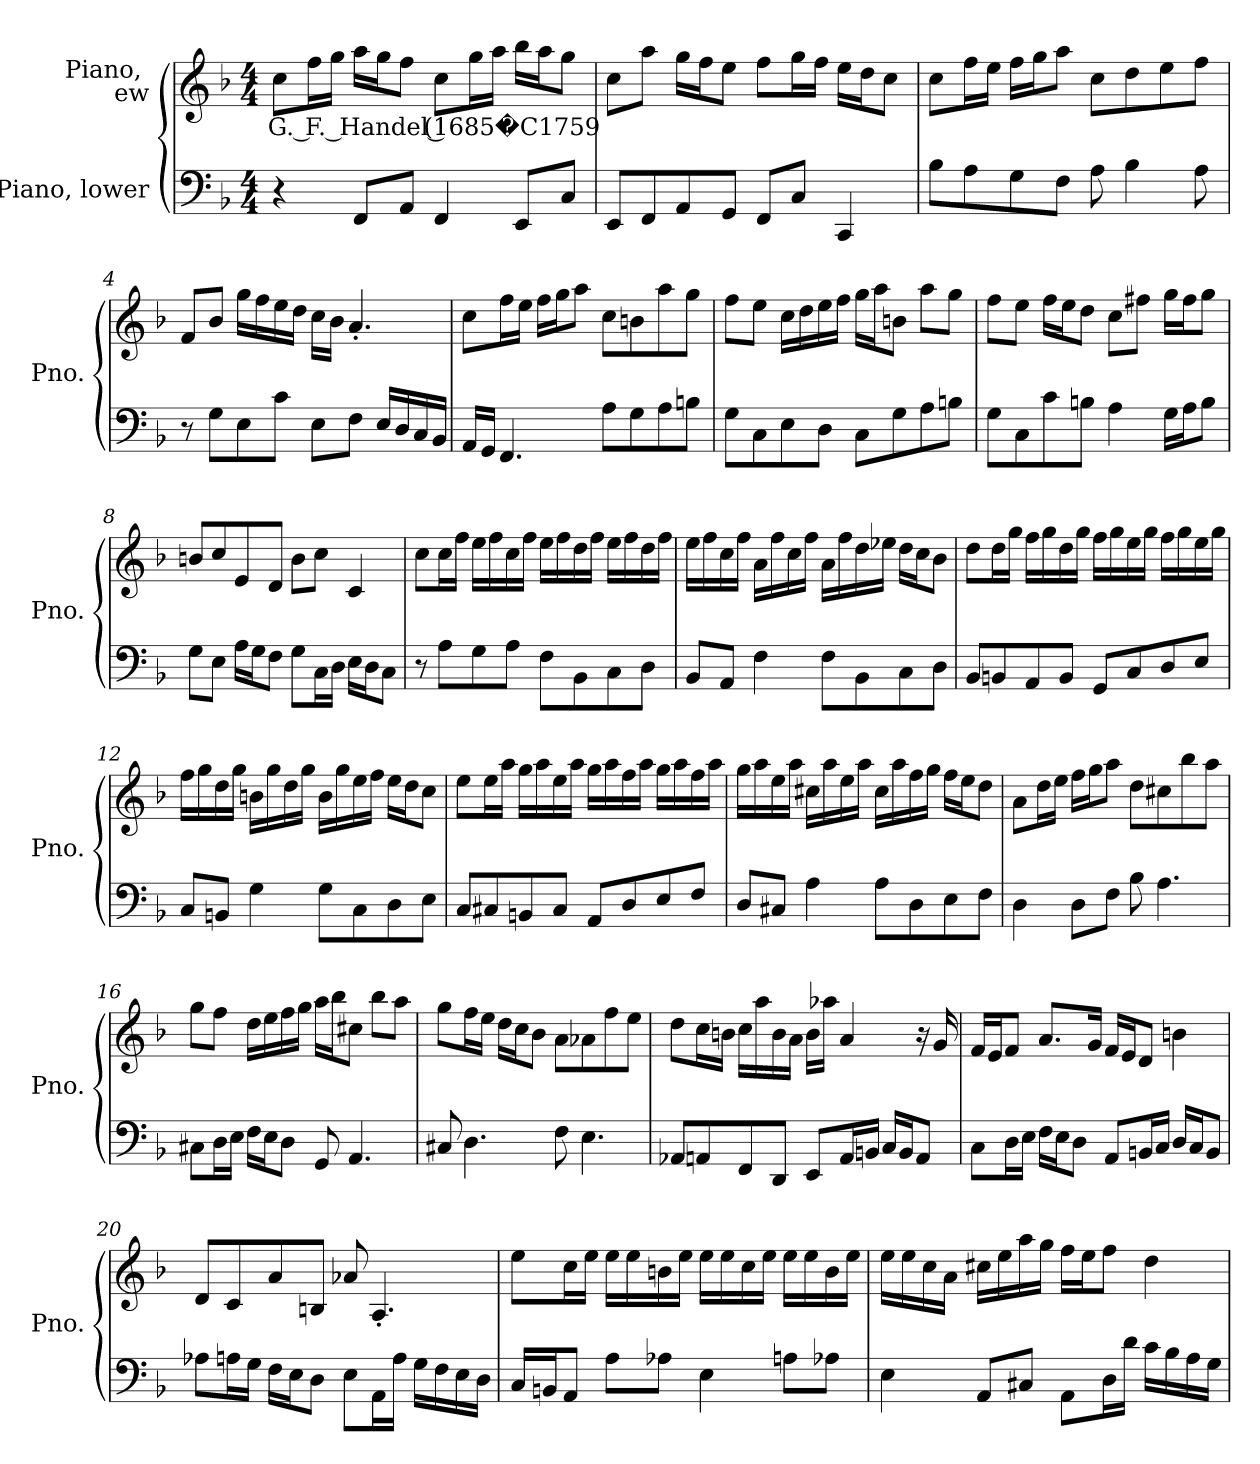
**kern	**kern	**text
*part2	*part1	*part1
*staff2	*staff1	*staff1
*I"Piano, lower	*I"Piano, \new	*
*I'Pno.	*I'Pno.	*
*clefF4	*clefG2	*
*k[b-]	*k[b-]	*
*M4/4	*M4/4	*
*MM115	*MM115	*
=1	=1	=1
!	!	!LO:LY:b
4r	8cc\L	G. F. Handel (1685�C1759
.	16ff\L	.
.	16gg\JJ	.
8FF/L	16aa\LL	.
.	16gg\J	.
8AA/J	8ff\J	.
4FF/	8cc\L	.
.	16gg\L	.
.	16aa\JJ	.
8EE/L	16bb-\LL	.
.	16aa\J	.
8C/J	8gg\J	.
=2	=2	=2
8EE/L	8cc\L	.
8FF/	8aa\J	.
8AA/	16gg\LL	.
.	16ff\J	.
8GG/J	8ee\J	.
8FF/L	8ff\L	.
8C/J	16gg\L	.
.	16ff\JJ	.
4CC/	16ee\LL	.
.	16dd\J	.
.	8cc\J	.
!!LO:LB:g=z
=3	=3	=3
8B-\L	8cc\L	.
8A\	16ff\L	.
.	16ee\JJ	.
8G\	16ff\LL	.
.	16gg\J	.
8F\J	8aa\J	.
8A\	8cc\L	.
4B-\	8dd\	.
.	8ee\	.
8A\	8ff\J	.
=4	=4	=4
8r	8f/L	.
8G\L	8b-/J	.
8E\	16gg\LL	.
.	16ff\	.
8c\J	16ee\	.
.	16dd\JJ	.
8E\L	16cc\LL	.
.	16b-\JJ	.
8F\J	4.a'/	.
16E/LL	.	.
16D/	.	.
16C/	.	.
16BB-/JJ	.	.
=5	=5	=5
16AA/LL	8cc\L	.
16GG/JJ	.	.
4.FF/	16ff\L	.
.	16ee\JJ	.
.	16ff\LL	.
.	16gg\J	.
.	8aa\J	.
8A\L	8cc\L	.
8G\	8bn\	.
8A\	8aa\	.
8Bn\J	8gg\J	.
!!LO:LB:g=z
=6	=6	=6
8G\L	8ff\L	.
8C\	8ee\J	.
8E\	16cc\LL	.
.	16dd\	.
8D\J	16ee\	.
.	16ff\JJ	.
8C\L	16gg\LL	.
.	16aa\J	.
8G\	8bn\J	.
8A\	8aa\L	.
8Bn\J	8gg\J	.
=7	=7	=7
8G\L	8ff\L	.
8C\	8ee\J	.
8c\	16ff\LL	.
.	16ee\J	.
8Bn\J	8dd\J	.
4A\	8cc\L	.
.	8ff#X\J	.
16G\LL	16gg\LL	.
16A\J	16ff#\J	.
8B\J	8gg\J	.
=8	=8	=8
8G\L	8bn/L	.
8E\J	8cc/	.
16A\LL	8e/	.
16G\J	.	.
8F\J	8d/J	.
8G\L	8b\L	.
16C\L	8cc\J	.
16D\JJ	.	.
16E\LL	4c/	.
16D\J	.	.
8C\J	.	.
!!LO:LB:g=z
=9	=9	=9
8r	8cc\L	.
8A\L	16cc\L	.
.	16ff\JJ	.
8G\	16ee\LL	.
.	16ff\	.
8A\J	16cc\	.
.	16ff\JJ	.
8F\L	16ee\LL	.
.	16ff\	.
8BB-\	16dd\	.
.	16ff\JJ	.
8C\	16ee\LL	.
.	16ff\	.
8D\J	16dd\	.
.	16ff\JJ	.
=10	=10	=10
8BB-/L	16ee\LL	.
.	16ff\	.
8AA/J	16cc\	.
.	16ff\JJ	.
4F\	16a\LL	.
.	16ff\	.
.	16cc\	.
.	16ff\JJ	.
8F\L	16a\LL	.
.	16ff\	.
8BB-\	16dd\	.
.	16ee-X\JJ	.
8C\	16dd\LL	.
.	16cc\J	.
8D\J	8b-\J	.
!!LO:LB:g=z
=11	=11	=11
8BB-/L	8dd\L	.
8BBn/	16dd\L	.
.	16gg\JJ	.
8AA/	16ff\LL	.
.	16gg\	.
8BB/J	16dd\	.
.	16gg\JJ	.
8GG/L	16ff\LL	.
.	16gg\	.
8C/	16ee\	.
.	16gg\JJ	.
8D/	16ff\LL	.
.	16gg\	.
8E/J	16ee\	.
.	16gg\JJ	.
=12	=12	=12
8C/L	16ff\LL	.
.	16gg\	.
8BBn/J	16dd\	.
.	16gg\JJ	.
4G\	16bn\LL	.
.	16gg\	.
.	16dd\	.
.	16gg\JJ	.
8G\L	16b\LL	.
.	16gg\	.
8C\	16ee\	.
.	16ff\JJ	.
8D\	16ee\LL	.
.	16dd\J	.
8E\J	8cc\J	.
!!LO:LB:g=z
=13	=13	=13
8C/L	8ee\L	.
8C#X/	16ee\L	.
.	16aa\JJ	.
8BBn/	16gg\LL	.
.	16aa\	.
8C#/J	16ee\	.
.	16aa\JJ	.
8AA/L	16gg\LL	.
.	16aa\	.
8D/	16ff\	.
.	16aa\JJ	.
8E/	16gg\LL	.
.	16aa\	.
8F/J	16ff\	.
.	16aa\JJ	.
=14	=14	=14
8D/L	16gg\LL	.
.	16aa\	.
8C#X/J	16ee\	.
.	16aa\JJ	.
4A\	16cc#X\LL	.
.	16aa\	.
.	16ee\	.
.	16aa\JJ	.
8A\L	16cc#\LL	.
.	16aa\	.
8D\	16ff\	.
.	16gg\JJ	.
8E\	16ff\LL	.
.	16ee\J	.
8F\J	8dd\J	.
=15	=15	=15
4D\	8a\L	.
.	16dd\L	.
.	16ee\JJ	.
8D\L	16ff\LL	.
.	16gg\J	.
8F\J	8aa\J	.
8B-\	8dd\L	.
4.A\	8cc#X\	.
.	8bb-\	.
.	8aa\J	.
!!LO:PB:g=z
=16	=16	=16
8C#X\L	8gg\L	.
16D\L	8ff\J	.
16E\JJ	.	.
16F\LL	16dd\LL	.
16E\J	16ee\	.
8D\J	16ff\	.
.	16gg\JJ	.
8GG/	16aa\LL	.
.	16bb-\J	.
4.AA/	8cc#X\J	.
.	8bb-\L	.
.	8aa\J	.
=17	=17	=17
8C#X/	8gg\L	.
4.D\	16ff\L	.
.	16ee\JJ	.
.	16dd\LL	.
.	16cc\J	.
.	8b-\J	.
8F\	8a\L	.
4.E\	8a-X\	.
.	8ff\	.
.	8ee\J	.
=18	=18	=18
8AA-X/L	8dd\L	.
8AAn/	16cc\L	.
.	16bn\JJ	.
8FF/	16cc\LL	.
.	16aa\	.
8DD/J	16b\	.
.	16a\JJ	.
8EE/L	16b\LL	.
.	16aa-X\JJ	.
16AA/L	4a/	.
16BBn/JJ	.	.
16C/LL	.	.
16BB/J	.	.
8AA/J	16r	.
.	16g/	.
!!LO:LB:g=z
=19	=19	=19
8C\L	16f/LL	.
.	16e/J	.
16D\L	8f/J	.
16E\JJ	.	.
16F\LL	8.a/L	.
16E\J	.	.
8D\J	.	.
.	16g/Jk	.
8AA/L	16f/LL	.
.	16e/J	.
16BBn/L	8d/J	.
16C/JJ	.	.
16D/LL	4bn\	.
16C/J	.	.
8BB/J	.	.
=20	=20	=20
8A-X\L	8d/L	.
16An\L	8c/	.
16G\JJ	.	.
16F\LL	8a/	.
16E\J	.	.
8D\J	8Bn/J	.
8E\L	8a-X/	.
16AA\L	4.A'/	.
16A\JJ	.	.
16G\LL	.	.
16F\	.	.
16E\	.	.
16D\JJ	.	.
!!LO:LB:g=z
=21	=21	=21
16C/LL	8ee\L	.
16BBn/J	.	.
8AA/J	16cc\L	.
.	16ee\JJ	.
8A\L	16ee\LL	.
.	16ee\	.
8A-X\J	16bn\	.
.	16ee\JJ	.
4E\	16ee\LL	.
.	16ee\	.
.	16cc\	.
.	16ee\JJ	.
8An\L	16ee\LL	.
.	16ee\	.
8A-X\J	16b\	.
.	16ee\JJ	.
=22	=22	=22
4E\	16ee\LL	.
.	16ee\	.
.	16cc\	.
.	16a\JJ	.
8AA/L	16cc#X\LL	.
.	16ee\	.
8C#X/J	16aa\	.
.	16gg\JJ	.
8AA\L	16ff\LL	.
.	16ee\J	.
16D\L	8ff\J	.
16d\JJ	.	.
16c\LL	4dd\	.
16B-\	.	.
16A\	.	.
16G\JJ	.	.
=	=	=
*-	*-	*-
